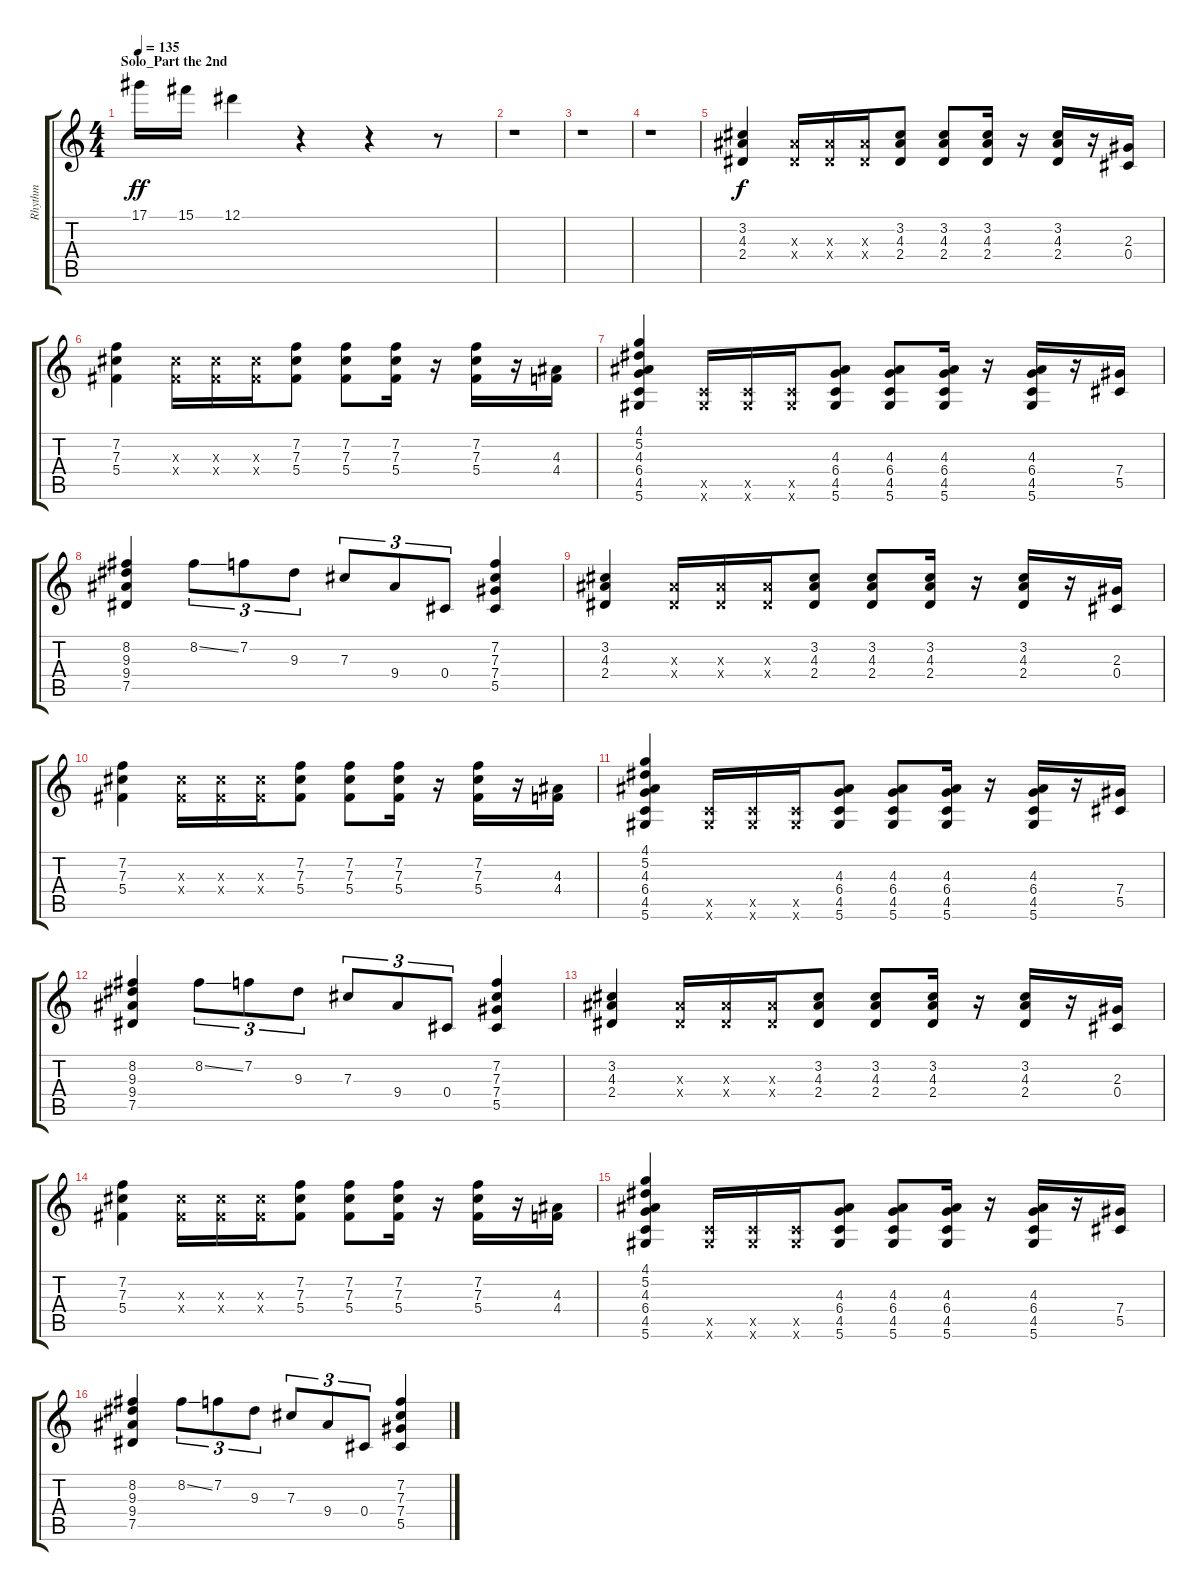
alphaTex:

\track ("Rhythm" "Rhythm") {instrument distortionguitar}
\staff {score tabs}
\tuning (Eb4 Bb3 Gb3 Db3 Ab2 Eb2) {hide}
\ts (4 4)
\section ("" "Solo_Part the 2nd")
\tempo 135
\clef g2
\ks c
17.1.16{dy ff instrument distortionguitar} 15.1.16 12.1.4 r.4 r.4 r.8 |
r.1 |
r.1 |
r.1 |
(3.2 4.3 2.4).4{dy f} (4.3{x} 2.4{x}).16 (4.3{x} 2.4{x}).16 (4.3{x} 2.4{x}).16 (3.2 4.3 2.4).8 (3.2 4.3 2.4).8 (3.2 4.3 2.4).16 r.16 (3.2 4.3 2.4).16 r.16 (2.3 0.4).16 |
(7.2 7.3 5.4).4 (7.3{x} 5.4{x}).16 (7.3{x} 5.4{x}).16 (7.3{x} 5.4{x}).16 (7.2 7.3 5.4).8 (7.2 7.3 5.4).8 (7.2 7.3 5.4).16 r.16 (7.2 7.3 5.4).16 r.16 (4.3 4.4).16 |
(4.1 5.2 4.3 6.4 4.5 5.6).4 (4.5{x} 5.6{x}).16 (4.5{x} 5.6{x}).16 (4.5{x} 5.6{x}).16 (4.3 6.4 4.5 5.6).8 (4.3 6.4 4.5 5.6).8 (4.3 6.4 4.5 5.6).16 r.16 (4.3 6.4 4.5 5.6).16 r.16 (7.4 5.5).16 |
(8.2 9.3 9.4 7.5).4 8.2{ss}.8{tu (3 2)} 7.2.8{tu (3 2)} 9.3.8{tu (3 2)} 7.3.8{tu (3 2)} 9.4.8{tu (3 2)} 0.4.8{tu (3 2)} (7.2 7.3 7.4 5.5).4 |
(3.2 4.3 2.4).4 (4.3{x} 2.4{x}).16 (4.3{x} 2.4{x}).16 (4.3{x} 2.4{x}).16 (3.2 4.3 2.4).8 (3.2 4.3 2.4).8 (3.2 4.3 2.4).16 r.16 (3.2 4.3 2.4).16 r.16 (2.3 0.4).16 |
(7.2 7.3 5.4).4 (7.3{x} 5.4{x}).16 (7.3{x} 5.4{x}).16 (7.3{x} 5.4{x}).16 (7.2 7.3 5.4).8 (7.2 7.3 5.4).8 (7.2 7.3 5.4).16 r.16 (7.2 7.3 5.4).16 r.16 (4.3 4.4).16 |
(4.1 5.2 4.3 6.4 4.5 5.6).4 (4.5{x} 5.6{x}).16 (4.5{x} 5.6{x}).16 (4.5{x} 5.6{x}).16 (4.3 6.4 4.5 5.6).8 (4.3 6.4 4.5 5.6).8 (4.3 6.4 4.5 5.6).16 r.16 (4.3 6.4 4.5 5.6).16 r.16 (7.4 5.5).16 |
(8.2 9.3 9.4 7.5).4 8.2{ss}.8{tu (3 2)} 7.2.8{tu (3 2)} 9.3.8{tu (3 2)} 7.3.8{tu (3 2)} 9.4.8{tu (3 2)} 0.4.8{tu (3 2)} (7.2 7.3 7.4 5.5).4 |
(3.2 4.3 2.4).4 (4.3{x} 2.4{x}).16 (4.3{x} 2.4{x}).16 (4.3{x} 2.4{x}).16 (3.2 4.3 2.4).8 (3.2 4.3 2.4).8 (3.2 4.3 2.4).16 r.16 (3.2 4.3 2.4).16 r.16 (2.3 0.4).16 |
(7.2 7.3 5.4).4 (7.3{x} 5.4{x}).16 (7.3{x} 5.4{x}).16 (7.3{x} 5.4{x}).16 (7.2 7.3 5.4).8 (7.2 7.3 5.4).8 (7.2 7.3 5.4).16 r.16 (7.2 7.3 5.4).16 r.16 (4.3 4.4).16 |
(4.1 5.2 4.3 6.4 4.5 5.6).4 (4.5{x} 5.6{x}).16 (4.5{x} 5.6{x}).16 (4.5{x} 5.6{x}).16 (4.3 6.4 4.5 5.6).8 (4.3 6.4 4.5 5.6).8 (4.3 6.4 4.5 5.6).16 r.16 (4.3 6.4 4.5 5.6).16 r.16 (7.4 5.5).16 |
(8.2 9.3 9.4 7.5).4 8.2{ss}.8{tu (3 2)} 7.2.8{tu (3 2)} 9.3.8{tu (3 2)} 7.3.8{tu (3 2)} 9.4.8{tu (3 2)} 0.4.8{tu (3 2)} (7.2 7.3 7.4 5.5).4
